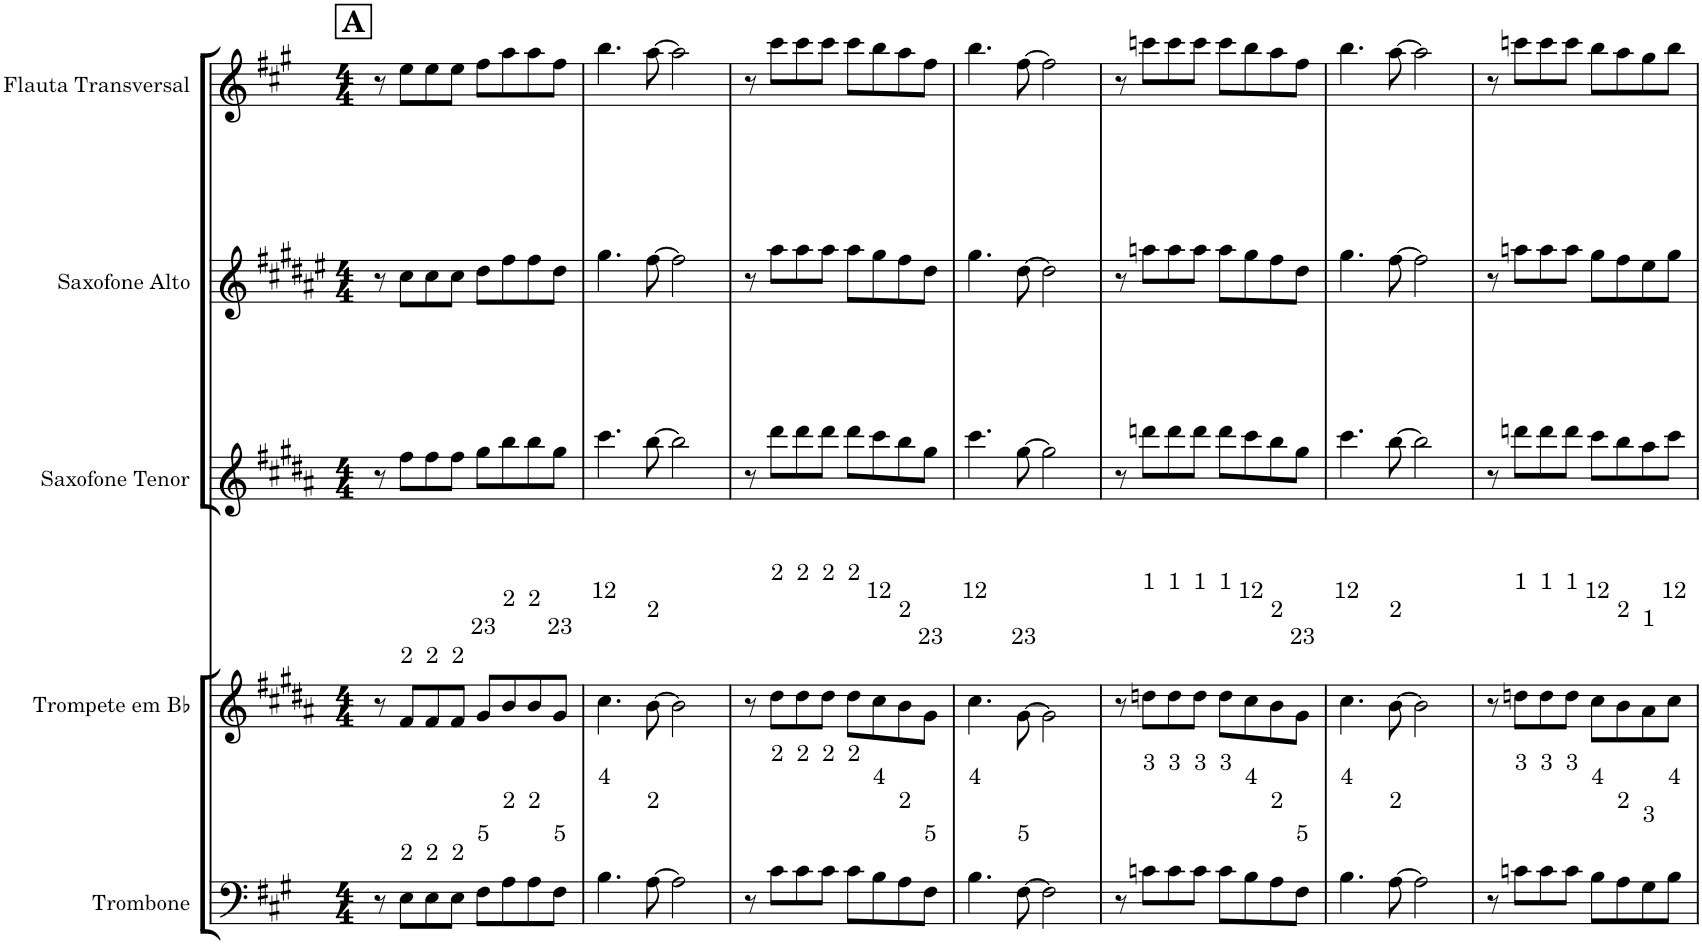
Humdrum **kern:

**kern	**kern	**kern	**kern	**kern
*part5	*part4	*part3	*part2	*part1
*staff5	*staff4	*staff3	*staff2	*staff1
*I"Trombone	*I"Trompete em Bb	*I"Saxofone Tenor	*I"Saxofone Alto	*I"Flauta Transversal
*I'Tbn.	*I'Tpt. em Bb	*I'Sax. Tn.	*	*I'Fl.
*clefF4	*clefG2	*clefG2	*clefG2	*clefG2
*	*Trd1c2	*Trd8c14	*Trd5c9	*
*k[f#c#g#]	*k[f#c#g#d#a#]	*k[f#c#g#d#a#]	*k[f#c#g#d#a#e#]	*k[f#c#g#]
*M4/4	*M4/4	*M4/4	*M4/4	*M4/4
!!LO:REH:place=s1:a:B:cj:fs=14:t=A
=1	=1	=1	=1	=1
8r	8r	8r	8r	8r
8E\L	8f#/L	8ff#\L	8cc#\L	8ee\L
8E\	8f#/	8ff#\	8cc#\	8ee\
8E\J	8f#/J	8ff#\J	8cc#\J	8ee\J
8F#\L	8g#/L	8gg#\L	8dd#\L	8ff#\L
8A\	8b/	8bb\	8ff#\	8aa\
8A\	8b/	8bb\	8ff#\	8aa\
8F#\J	8g#/J	8gg#\J	8dd#\J	8ff#\J
=2	=2	=2	=2	=2
4.B\	4.cc#\	4.ccc#\	4.gg#\	4.bb\
[8A\	[8b\	[8bb\	[8ff#\	[8aa\
2A\]	2b\]	2bb\]	2ff#\]	2aa\]
=3	=3	=3	=3	=3
8r	8r	8r	8r	8r
8c#\L	8dd#\L	8ddd#\L	8aa#\L	8ccc#\L
8c#\	8dd#\	8ddd#\	8aa#\	8ccc#\
8c#\J	8dd#\J	8ddd#\J	8aa#\J	8ccc#\J
8c#\L	8dd#\L	8ddd#\L	8aa#\L	8ccc#\L
8B\	8cc#\	8ccc#\	8gg#\	8bb\
8A\	8b\	8bb\	8ff#\	8aa\
8F#\J	8g#\J	8gg#\J	8dd#\J	8ff#\J
=4	=4	=4	=4	=4
4.B\	4.cc#\	4.ccc#\	4.gg#\	4.bb\
[8F#\	[8g#\	[8gg#\	[8dd#\	[8ff#\
2F#\]	2g#\]	2gg#\]	2dd#\]	2ff#\]
=5	=5	=5	=5	=5
8r	8r	8r	8r	8r
8cn\L	8ddn\L	8dddn\L	8aan\L	8cccn\L
8c\	8dd\	8ddd\	8aa\	8ccc\
8c\J	8dd\J	8ddd\J	8aa\J	8ccc\J
8c\L	8dd\L	8ddd\L	8aa\L	8ccc\L
8B\	8cc#\	8ccc#\	8gg#\	8bb\
8A\	8b\	8bb\	8ff#\	8aa\
8F#\J	8g#\J	8gg#\J	8dd#\J	8ff#\J
=6	=6	=6	=6	=6
4.B\	4.cc#\	4.ccc#\	4.gg#\	4.bb\
[8A\	[8b\	[8bb\	[8ff#\	[8aa\
2A\]	2b\]	2bb\]	2ff#\]	2aa\]
=7	=7	=7	=7	=7
8r	8r	8r	8r	8r
8cn\L	8ddn\L	8dddn\L	8aan\L	8cccn\L
8c\	8dd\	8ddd\	8aa\	8ccc\
8c\J	8dd\J	8ddd\J	8aa\J	8ccc\J
8B\L	8cc#\L	8ccc#\L	8gg#\L	8bb\L
8A\	8b\	8bb\	8ff#\	8aa\
8G#\	8a#\	8aa#\	8ee#\	8gg#\
8B\J	8cc#\J	8ccc#\J	8gg#\J	8bb\J
=	=	=	=	=
*-	*-	*-	*-	*-
